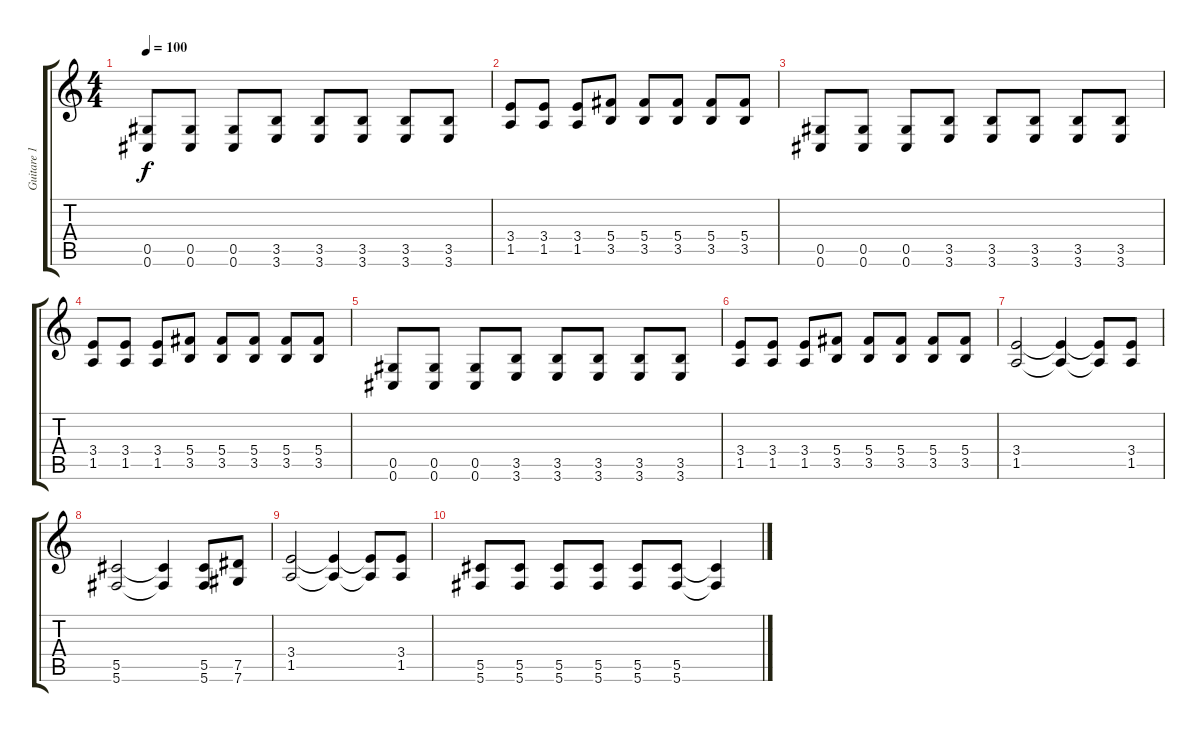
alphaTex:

\track ("Guitare 1" "Guitare 1") {instrument distortionguitar}
\staff {score tabs}
\tuning (Eb4 Bb3 Gb3 Db3 Ab2 Db2) {hide}
\ts (4 4)
\tempo 100
\clef g2
\ks c
(0.5 0.6).8{dy f} (0.5 0.6).8 (0.5 0.6).8 (3.5 3.6).8 (3.5 3.6).8 (3.5 3.6).8 (3.5 3.6).8 (3.5 3.6).8 |
(3.4 1.5).8 (3.4 1.5).8 (3.4 1.5).8 (5.4 3.5).8 (5.4 3.5).8 (5.4 3.5).8 (5.4 3.5).8 (5.4 3.5).8 |
(0.5 0.6).8 (0.5 0.6).8 (0.5 0.6).8 (3.5 3.6).8 (3.5 3.6).8 (3.5 3.6).8 (3.5 3.6).8 (3.5 3.6).8 |
(3.4 1.5).8 (3.4 1.5).8 (3.4 1.5).8 (5.4 3.5).8 (5.4 3.5).8 (5.4 3.5).8 (5.4 3.5).8 (5.4 3.5).8 |
(0.5 0.6).8 (0.5 0.6).8 (0.5 0.6).8 (3.5 3.6).8 (3.5 3.6).8 (3.5 3.6).8 (3.5 3.6).8 (3.5 3.6).8 |
(3.4 1.5).8 (3.4 1.5).8 (3.4 1.5).8 (5.4 3.5).8 (5.4 3.5).8 (5.4 3.5).8 (5.4 3.5).8 (5.4 3.5).8 |
(3.4 1.5).2 (3.4{t} 1.5{t}).4 (3.4{t} 1.5{t}).8 (3.4 1.5).8 |
(5.5 5.6).2 (5.5{t} 5.6{t}).4 (5.5 5.6).8 (7.5 7.6).8 |
(3.4 1.5).2 (3.4{t} 1.5{t}).4 (3.4{t} 1.5{t}).8 (3.4 1.5).8 |
(5.5 5.6).8 (5.5 5.6).8 (5.5 5.6).8 (5.5 5.6).8 (5.5 5.6).8 (5.5 5.6).8 (5.5{t} 5.6{t}).4
